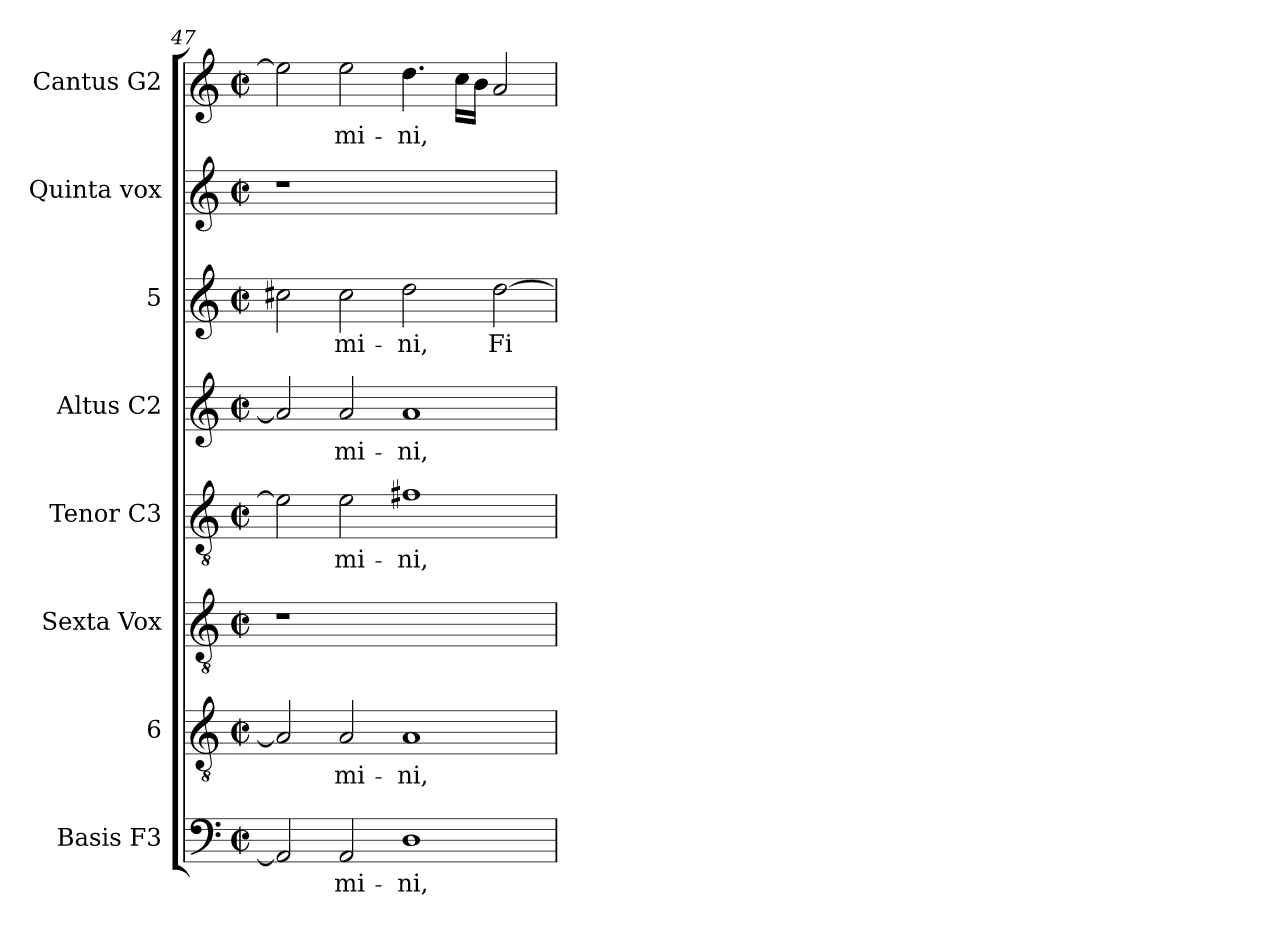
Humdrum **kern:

**kern	**text	**kern	**text	**kern	**kern	**text	**kern	**text	**kern	**text	**kern	**kern	**text
*part8	*part8	*part7	*part7	*part6	*part5	*part5	*part4	*part4	*part3	*part3	*part2	*part1	*part1
*staff8	*staff8	*staff7	*staff7	*staff6	*staff5	*staff5	*staff4	*staff4	*staff3	*staff3	*staff2	*staff1	*staff1
*I"Basis  F3	*	*I"6	*	*I"Sexta  Vox	*I"Tenor  C3	*	*I"Altus  C2	*	*I"5	*	*I"Quinta  vox	*I"Cantus  G2	*
*I'B	*	*	*	*	*I'T	*	*I'A	*	*	*	*	*I'C	*
!!LO:PB:g=z
*clefF4	*	*clefGv2	*	*clefGv2	*clefGv2	*	*clefG2	*	*clefG2	*	*clefG2	*clefG2	*
*k[]	*	*k[]	*	*k[]	*k[]	*	*k[]	*	*k[]	*	*k[]	*k[]	*
*C:	*	*C:	*	*C:	*C:	*	*C:	*	*C:	*	*C:	*C:	*
*M2/2	*	*M2/2	*	*M2/2	*M2/2	*	*M2/2	*	*M2/2	*	*M2/2	*M2/2	*
*met(c|)	*	*met(c|)	*	*met(c|)	*met(c|)	*	*met(c|)	*	*met(c|)	*	*met(c|)	*met(c|)	*
=47	=47	=47	=47	=47	=47	=47	=47	=47	=47	=47	=47	=47	=47
!	!LO:LY:b:cj	!	!LO:LY:b:cj	!	!	!LO:LY:b:cj	!	!LO:LY:b:cj	!	!LO:LY:b:cj	!	!	!LO:LY:b:cj
2AA/]	--	2A/]	--	1r	2e\]	--	2a/]	--	2cc#X\	--	1r	2ee\]	--
!	!LO:LY:b:cj	!	!LO:LY:b:cj	!	!	!LO:LY:b:cj	!	!LO:LY:b:cj	!	!LO:LY:b:cj	!	!	!LO:LY:b:cj
2AA/	-mi-	2A/	-mi-	.	2e\	-mi-	2a/	-mi-	2cc#\	-mi-	.	2ee\	-mi-
!	!LO:LY:b:cj	!	!LO:LY:b:cj	!	!	!LO:LY:b:cj	!	!LO:LY:b:cj	!	!LO:LY:b:cj	!	!	!LO:LY:b:cj
1D	-ni,	1A	-ni,	1ryy	1f#X	-ni,	1a	-ni,	2dd\	-ni,	1ryy	4.dd\	-ni,
!	!	!	!	!	!	!	!	!	!	!	!	!	!LO:LY:b:cj
.	.	.	.	.	.	.	.	.	.	.	.	16cc\L	.
!	!	!	!	!	!	!	!	!	!	!	!	!	!LO:LY:b:cj
.	.	.	.	.	.	.	.	.	.	.	.	16b\J	.
!	!	!	!	!	!	!	!	!	!	!LO:LY:b:cj	!	!	!LO:LY:b:cj
.	.	.	.	.	.	.	.	.	[>2dd\	Fi-	.	2a/	.
=	=	=	=	=	=	=	=	=	=	=	=	=	=
*-	*-	*-	*-	*-	*-	*-	*-	*-	*-	*-	*-	*-	*-
